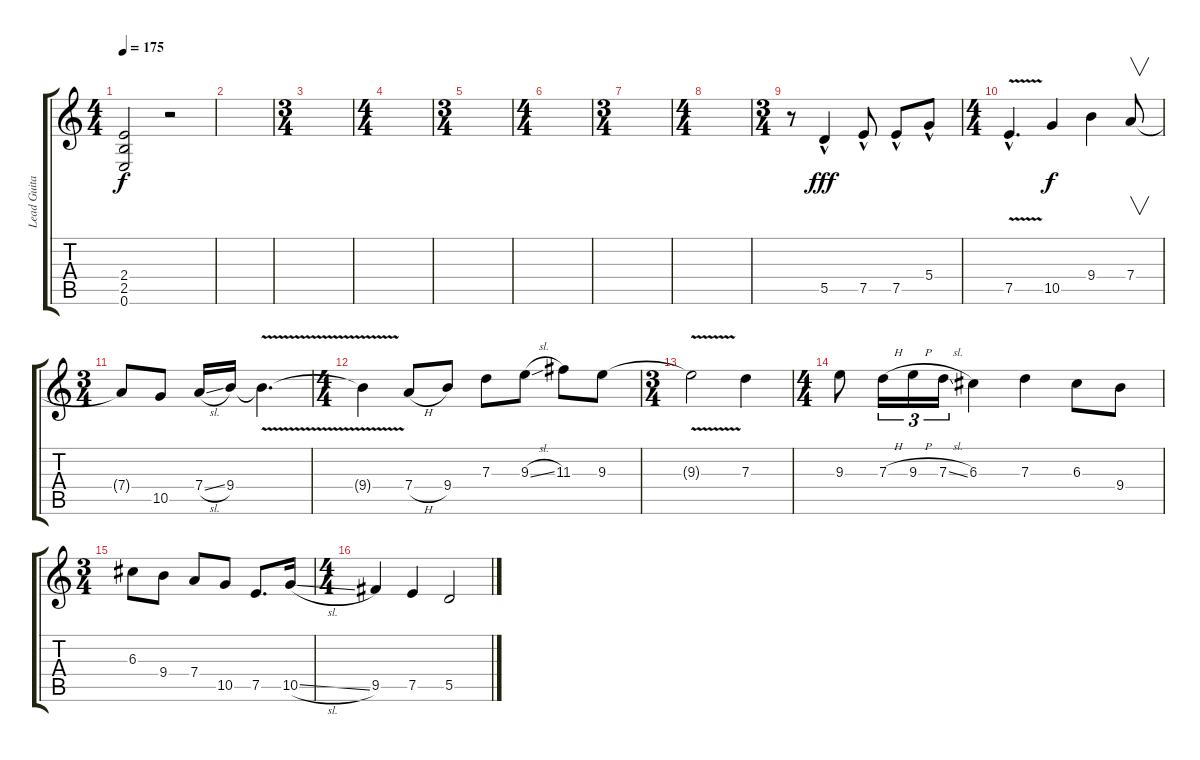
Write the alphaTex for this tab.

\track ("Lead Guitar" "Lead Guita") {instrument distortionguitar}
\staff {score tabs}
\tuning (E4 B3 G3 D3 A2 E2) {hide}
\ts (4 4)
\tempo 175
\clef g2
\ks c
(2.4{t} 2.5{t} 0.6{t}).2{dy f} r.2 |
|
\ts (3 4)
|
\ts (4 4)
|
\ts (3 4)
|
\ts (4 4)
|
\ts (3 4)
|
\ts (4 4)
|
\ts (3 4)
r.8 5.5{hac}.4{dy fff} 7.5{hac}.8 7.5{hac}.8 5.4{hac}.8 |
\ts (4 4)
7.5{v hac}.4{d} 10.5.4{dy f} 9.4.4 7.4.8{v} |
\ts (3 4)
7.4{t}.8 10.5.8 7.4{sl}.16 9.4.16 9.4{v t}.4{d} |
\ts (4 4)
9.4{t}.4 7.4{h}.8 9.4.8 7.3.8 9.3{sl}.8 11.3.8 9.3.8 |
\ts (3 4)
9.3{v t}.2 7.3.4 |
\ts (4 4)
9.3.8 7.3{h}.16{tu (3 2)} 9.3{h}.16{tu (3 2)} 7.3{sl}.16{tu (3 2)} 6.3.4 7.3.4 6.3.8 9.4.8 |
\ts (3 4)
6.3.8 9.4.8 7.4.8 10.5.8 7.5.8{d} 10.5{sl}.16 |
\ts (4 4)
9.5.4 7.5.4 5.5.2
